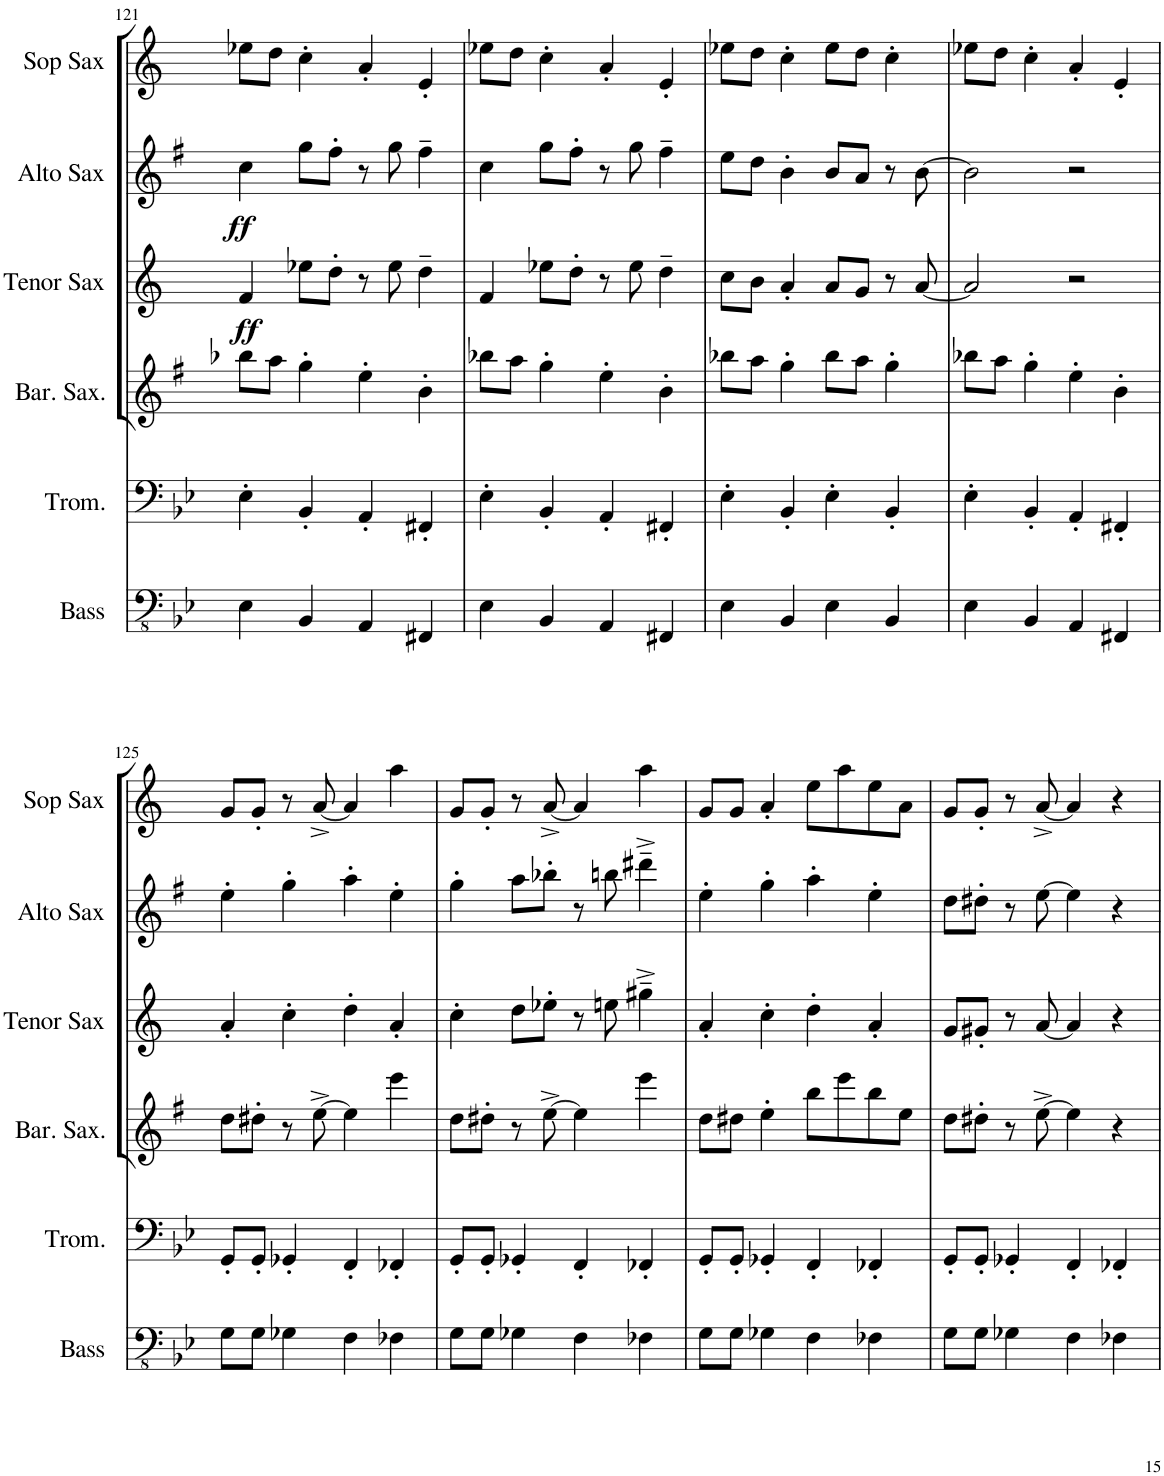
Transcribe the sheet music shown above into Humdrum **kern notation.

**kern	**kern	**kern	**kern	**dynam	**kern	**dynam	**kern
*part6	*part5	*part4	*part3	*part3	*part2	*part2	*part1
*staff6	*staff5	*staff4	*staff3	*staff3	*staff2	*staff2	*staff1
*I"Acoustic Bass	*I"Trombone	*I"Baritone Saxophone	*I"Tenor Saxophone	*	*I"Alto Saxophone	*	*I"Soprano Saxophone
*I'Bass	*I'Trom.	*I'Bar. Sax.	*I'Tenor Sax	*	*I'Alto Sax	*	*I'Sop Sax
!!LO:PB:g=z
*clefFv4	*clefF4	*clefG2	*clefG2	*	*clefG2	*	*clefG2
*	*	*Trd12c21	*Trd8c14	*	*Trd5c9	*	*Trd1c2
*k[b-e-]	*k[b-e-]	*k[f#]	*k[]	*	*k[f#]	*	*k[]
*M2/2	*M2/2	*M2/2	*M2/2	*	*M2/2	*	*M2/2
*met(c|)	*met(c|)	*met(c|)	*met(c|)	*	*met(c|)	*	*met(c|)
=121	=121	=121	=121	=121	=121	=121	=121
!	!	!	!	!LO:DY:b	!	!LO:DY:b	!
4EE-\	4E-'\	8bb-X\L	4f/	ff	4cc\	ff	8ee-X\L
.	.	8aa\J	.	.	.	.	8dd\J
4BBB-/	4BB-'/	4gg'\	8ee-X\L	.	8gg\L	.	4cc'\
.	.	.	8dd'\J	.	8ff#'\J	.	.
4AAA/	4AA'/	4ee'\	8r	.	8r	.	4a'/
.	.	.	8ee-\	.	8gg\	.	.
4FFF#X/	4FF#X'/	4b'\	4dd~\	.	4ff#~\	.	4e'/
=122	=122	=122	=122	=122	=122	=122	=122
4EE-\	4E-'\	8bb-X\L	4f/	.	4cc\	.	8ee-X\L
.	.	8aa\J	.	.	.	.	8dd\J
4BBB-/	4BB-'/	4gg'\	8ee-X\L	.	8gg\L	.	4cc'\
.	.	.	8dd'\J	.	8ff#'\J	.	.
4AAA/	4AA'/	4ee'\	8r	.	8r	.	4a'/
.	.	.	8ee-\	.	8gg\	.	.
4FFF#X/	4FF#X'/	4b'\	4dd~\	.	4ff#~\	.	4e'/
=123	=123	=123	=123	=123	=123	=123	=123
4EE-\	4E-'\	8bb-X\L	8cc\L	.	8ee\L	.	8ee-X\L
.	.	8aa\J	8b\J	.	8dd\J	.	8dd\J
4BBB-/	4BB-'/	4gg'\	4a'/	.	4b'\	.	4cc'\
4EE-\	4E-'\	8bb-\L	8a/L	.	8b/L	.	8ee-\L
.	.	8aa\J	8g/J	.	8a/J	.	8dd\J
4BBB-/	4BB-'/	4gg'\	8r	.	8r	.	4cc'\
.	.	.	[8a/	.	[8b\	.	.
=124	=124	=124	=124	=124	=124	=124	=124
4EE-\	4E-'\	8bb-X\L	2a/]	.	2b\]	.	8ee-X\L
.	.	8aa\J	.	.	.	.	8dd\J
4BBB-/	4BB-'/	4gg'\	.	.	.	.	4cc'\
4AAA/	4AA'/	4ee'\	2r	.	2r	.	4a'/
4FFF#X/	4FF#X'/	4b'\	.	.	.	.	4e'/
!!LO:LB:g=z
=125	=125	=125	=125	=125	=125	=125	=125
8GG\L	8GG'/L	8dd\L	4a'/	.	4ee'\	.	8g/L
8GG\J	8GG'/J	8dd#X'\J	.	.	.	.	8g'/J
4GG-X\	4GG-X'/	8r	4cc'\	.	4gg'\	.	8r
.	.	[8ee^\	.	.	.	.	[8a^/
4FF\	4FF'/	4ee\]	4dd'\	.	4aa'\	.	4a/]
4FF-X\	4FF-X'/	4eee\	4a'/	.	4ee'\	.	4aa\
=126	=126	=126	=126	=126	=126	=126	=126
8GG\L	8GG'/L	8dd\L	4cc'\	.	4gg'\	.	8g/L
8GG\J	8GG'/J	8dd#X'\J	.	.	.	.	8g'/J
4GG-X\	4GG-X'/	8r	8dd\L	.	8aa\L	.	8r
.	.	[8ee^\	8ee-X'\J	.	8bb-X'\J	.	[8a^/
4FF\	4FF'/	4ee\]	8r	.	8r	.	4a/]
.	.	.	8een\	.	8bbn\	.	.
4FF-X\	4FF-X'/	4eee\	4gg#X~^\	.	4ddd#X~^\	.	4aa\
=127	=127	=127	=127	=127	=127	=127	=127
8GG\L	8GG'/L	8dd\L	4a'/	.	4ee'\	.	8g/L
8GG\J	8GG'/J	8dd#X\J	.	.	.	.	8g/J
4GG-X\	4GG-X'/	4ee'\	4cc'\	.	4gg'\	.	4a'/
4FF\	4FF'/	8bb\L	4dd'\	.	4aa'\	.	8ee\L
.	.	8eee\	.	.	.	.	8aa\
4FF-X\	4FF-X'/	8bb\	4a'/	.	4ee'\	.	8ee\
.	.	8ee\J	.	.	.	.	8a\J
=128	=128	=128	=128	=128	=128	=128	=128
8GG\L	8GG'/L	8dd\L	8g/L	.	8dd\L	.	8g/L
8GG\J	8GG'/J	8dd#X'\J	8g#X'/J	.	8dd#X'\J	.	8g'/J
4GG-X\	4GG-X'/	8r	8r	.	8r	.	8r
.	.	[8ee^\	[8a/	.	[8ee\	.	[8a^/
4FF\	4FF'/	4ee\]	4a/]	.	4ee\]	.	4a/]
4FF-X\	4FF-X'/	4r	4r	.	4r	.	4r
=	=	=	=	=	=	=	=
*-	*-	*-	*-	*-	*-	*-	*-
